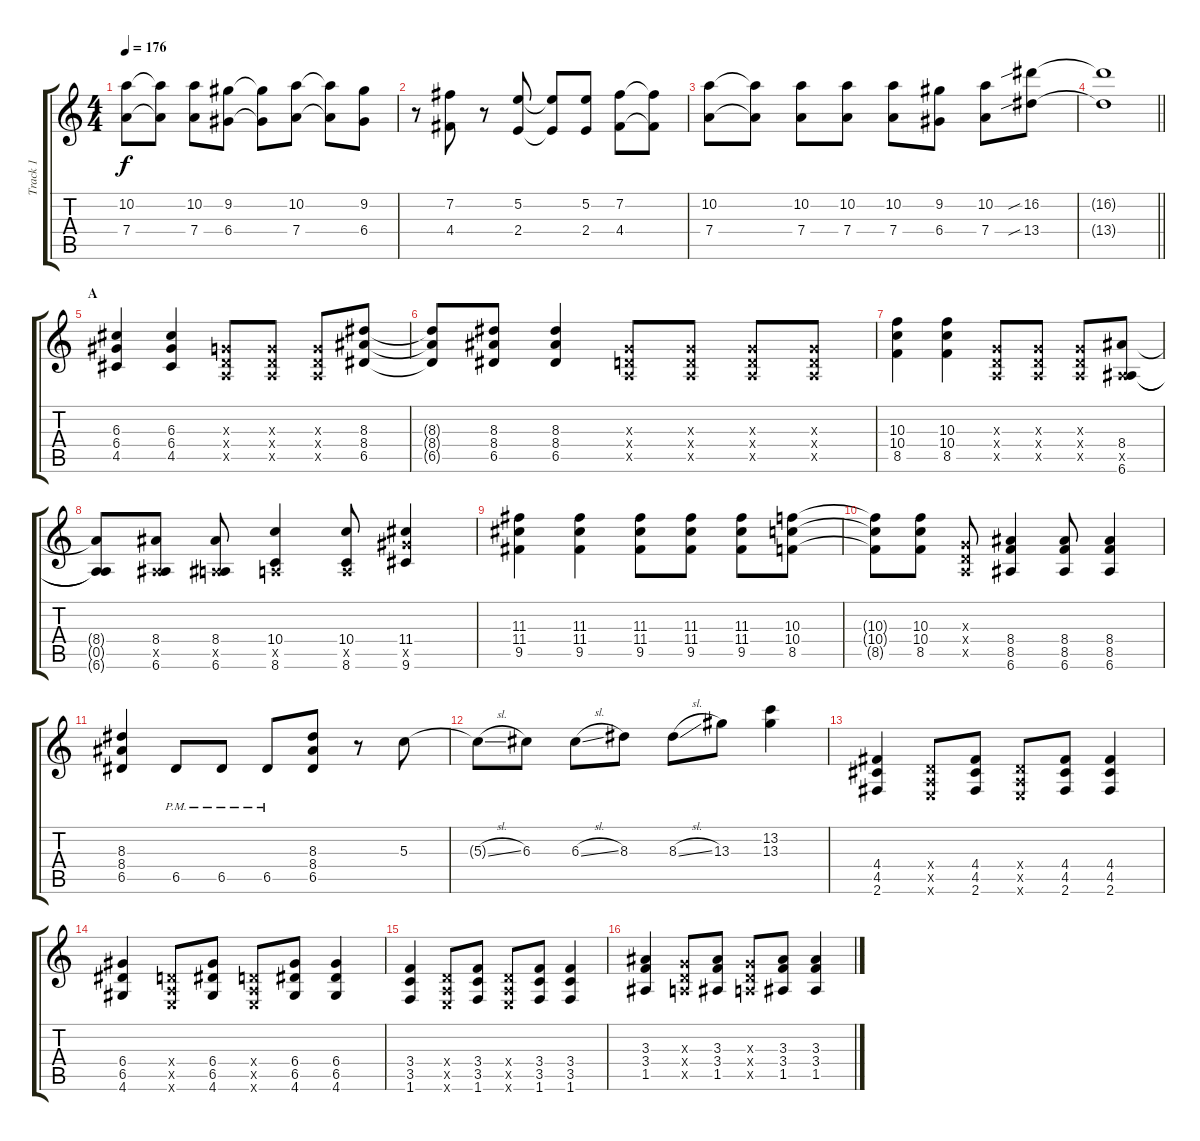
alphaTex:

\track ("Track 1" "Track 1") {instrument overdrivenguitar}
\staff {score tabs}
\tuning (E4 B3 G3 D3 A2 E2) {hide}
\ts (4 4)
\tempo 176
\clef g2
\ks c
(10.2 7.4).8{dy f} (10.2{t} 7.4{t}).8 (10.2 7.4).8 (9.2 6.4).8 (9.2{t} 6.4{t}).8 (10.2 7.4).8 (10.2{t} 7.4{t}).8 (9.2 6.4).8 |
r.8 (7.2 4.4).8 r.8 (5.2 2.4).8 (5.2{t} 2.4{t}).8 (5.2 2.4).8 (7.2 4.4).8 (7.2{t} 4.4{t}).8 |
(10.2 7.4).8 (10.2{t} 7.4{t}).8 (10.2 7.4).8 (10.2 7.4).8 (10.2 7.4).8 (9.2 6.4).8 (10.2 7.4).8 (16.2{sib} 13.4{sib}).8 |
\barLineRight lightlight
(16.2{t} 13.4{t}).1 |
\section ("" "A")
(6.3 6.4 4.5).4 (6.3 6.4 4.5).4 (0.3{x} 0.4{x} 0.5{x}).8 (0.3{x} 0.4{x} 0.5{x}).8 (0.3{x} 0.4{x} 0.5{x}).8 (8.3 8.4 6.5).8 |
(8.3{t} 8.4{t} 6.5{t}).8 (8.3 8.4 6.5).8 (8.3 8.4 6.5).4 (0.3{x} 0.4{x} 0.5{x}).8 (0.3{x} 0.4{x} 0.5{x}).8 (0.3{x} 0.4{x} 0.5{x}).8 (0.3{x} 0.4{x} 0.5{x}).8 |
(10.3 10.4 8.5).4 (10.3 10.4 8.5).4 (0.3{x} 0.4{x} 0.5{x}).8 (0.3{x} 0.4{x} 0.5{x}).8 (0.3{x} 0.4{x} 0.5{x}).8 (8.4 0.5{x} 6.6).8 |
(8.4{t} 0.5{t} 6.6{t}).8 (8.4 0.5{x} 6.6).8 (8.4 0.5{x} 6.6).8 (10.4 0.5{x} 8.6).4 (10.4 0.5{x} 8.6).8 (11.4 11.5{x} 9.6).4 |
(11.3 11.4 9.5).4 (11.3 11.4 9.5).4 (11.3 11.4 9.5).8 (11.3 11.4 9.5).8 (11.3 11.4 9.5).8 (10.3 10.4 8.5).8 |
(10.3{t} 10.4{t} 8.5{t}).8 (10.3 10.4 8.5).8 (0.3{x} 0.4{x} 0.5{x}).8 (8.4 8.5 6.6).4 (8.4 8.5 6.6).8 (8.4 8.5 6.6).4 |
(8.3 8.4 6.5).4 6.5{pm}.8 6.5{pm}.8 6.5{pm}.8 (8.3 8.4 6.5).8 r.8 5.3.8 |
5.3{sl t}.8 6.3.8 6.3{sl}.8 8.3.8 8.3{sl}.8 13.3.8 (13.2 13.3).4 |
(4.4 4.5 2.6).4 (0.4{x} 0.5{x} 0.6{x}).8 (4.4 4.5 2.6).8 (0.4{x} 0.5{x} 0.6{x}).8 (4.4 4.5 2.6).8 (4.4 4.5 2.6).4 |
(6.4 6.5 4.6).4 (0.4{x} 0.5{x} 0.6{x}).8 (6.4 6.5 4.6).8 (0.4{x} 0.5{x} 0.6{x}).8 (6.4 6.5 4.6).8 (6.4 6.5 4.6).4 |
(3.4 3.5 1.6).4 (0.4{x} 0.5{x} 0.6{x}).8 (3.4 3.5 1.6).8 (0.4{x} 0.5{x} 0.6{x}).8 (3.4 3.5 1.6).8 (3.4 3.5 1.6).4 |
(3.3 3.4 1.5).4 (0.3{x} 0.4{x} 0.5{x}).8 (3.3 3.4 1.5).8 (0.3{x} 0.4{x} 0.5{x}).8 (3.3 3.4 1.5).8 (3.3 3.4 1.5).4
